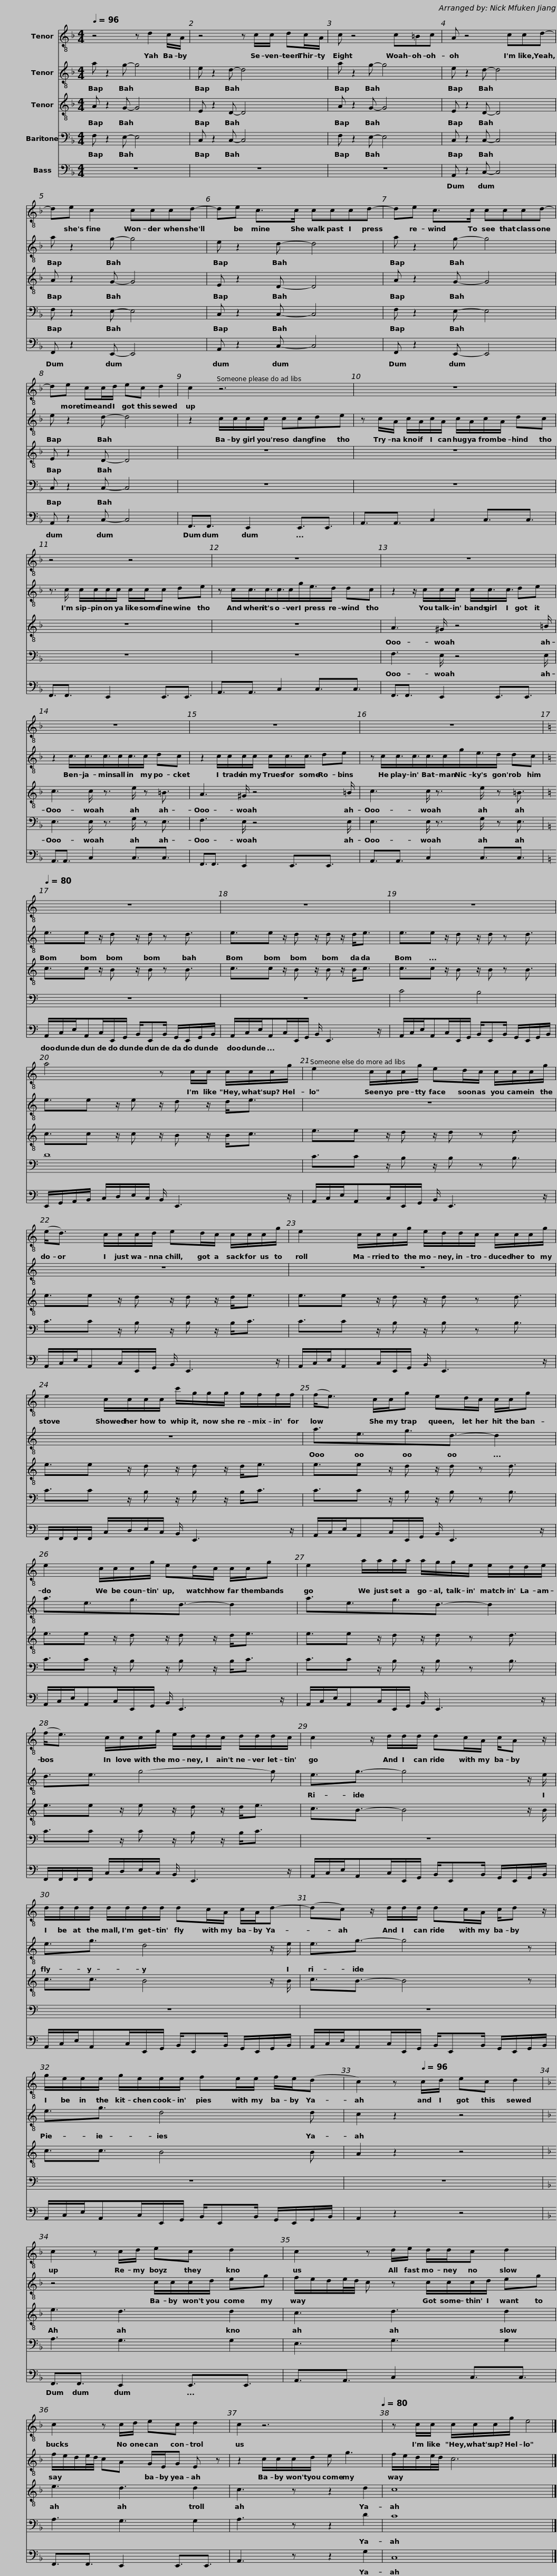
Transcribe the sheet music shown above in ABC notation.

X:1
%%score 1 2 3 4 5
L:1/8
Q:1/4=96
M:4/4
I:linebreak $
K:F
V:1 treble-8
V:2 treble-8
V:3 treble-8
V:4 bass
V:5 bass
V:1
 z4 z d2 c/A/ | z4 z c/c/ dc/A/ | c z4 c=Bc | A z4 ccd- | de c2 cccd- |$ %5
 de c>c cccd- | de c>c cccd- | de cc/d/ ec d2 | c2 z6 |$ z8 | %10
 z4 z4 | z8 |$ z8 | z8 | z8 |$ %15
 z8 |[K:C][Q:1/4=80] z8 | z8 |$ z8 | a4 z c/c/ c/c/c/g/ | %20
 e2 c/c/c/g/ ed/c/ c/c/c/g/ |$ (e<d) c/c/c/d/ ed/c/ c/c/c/g/ | e2 c/c/c/g/ e/d/d/c/ c/c/c/g/ |$ e2 c/c/c/c/ c'/g/g/g/ g/f/f/f/ | (f<e) c/c/g ed/c/ c/c/g | %25
 e2 c/c/c/g/ ed/c/ c/c/g |$ e2 a/a/a/a/ a/g/g/e/ e/d/d/e/ | (f<e) c/c/c/g/ e/d/d/c/ d/d/d/c/ | c2 z/ d/d/d/ dc/A/ c/A z/ |$ d/d/d/d/ d/d/d/d/ dc/A/ c/A/d- | %30
 (dc) z/ d/d/d/ dc/A/ c/d z/ | g/e/e/e/ g/e/e/e/ fe/e/ f/e/(d |$ c2) z[Q:1/4=96] c/d/ ec d2 |[K:F] c2 z c/d/ ec d2 | c2 z d/e/ d/d/c d2 | %35
 c2 z c/d/ ec d2 |$ c2 z6[Q:1/4=80] | z c/c/ c/c/c/g/ e4 |] %38
V:2
 a z2 g- g4 | e z2 d- d4 | a z2 g- g4 | e z2 d- d4 | a z2 g- g4 |$ %5
 e z2 d- d4 | a z2 g- g4 | e z2 d- d4 | z2 c/c/c/c/ ccde |$ z c/A/ c/A/c/A/ c/A/c/A/ dc | %10
 z3/2 c/ c/c/c/c/ c/c/c de | z c/c3/4c3/4c3/4c/g/e3/4d/ dc |$ z2 z/ c/c/c/ c/c3/4c3/4 de | z2 c3/4c3/4c3/4c/c3/4c/ dc | z2 c/c/c/c/ c/c3/4c3/4 de |$ %15
 z c/c3/4c3/4c3/4c/g/e3/4d/ dc |[K:C] e3/2e z/ d z/ d z d3/2 | e3/2e z/ d z/ d z/ d<e |$ e3/2e z/ d z/ d z d3/2 | e3/2e z/ e z/ d z/ d<e | %20
 z8 |$ z8 | z8 |$ z8 | a3/2e3/2g3/2d3/2- d2 | %25
 a3/2e3/2g3/2d3/2- d2 |$ a3/2e3/2g3/2d3/2- d2 | d3/2e3/2 g4- g | e3/2g3/2- g4 z/ e/ |$ e3/2g3/2 d4 z/ e/ | %30
 e3/2g3/2- g4 z | e3/2g3/2 d4 d |$ c2 z2 z4 |[K:F] z4 c/c/c/d/ eg | f/e/d/e/4d/4 c z c/c/c/d/ eg | %35
 f/e/d/e/4d/4 cA G/E/G E z |$ z2 c/c/c/d/ e g3 | f/e/d/e/4d/4 c6 |] %38
V:3
 A z2 G- G4 | E z2 D- D4 | A z2 G- G4 | E z2 D- D4 | A z2 G- G4 |$ %5
 E z2 D- D4 | A z2 G- G4 | E z2 D- D4 | z8 |$ z8 | %10
 z8 | z8 |$ A3 ^G/ z4 =B/ | c3 c/ z3/2 e/ z =B3/2 | A3 ^G/ z4 =B/ |$ %15
 c3 c/ z3/2 e/ z =B3/2 |[K:C] c3/2c z/ B z/ B z B3/2 | c3/2c z/ B z/ B z/ B<c |$ c3/2c z/ B z/ B z B3/2 | c3/2c z/ c z/ B z/ B<c | %20
 e3/2e z/ d z/ d z d3/2 |$ e3/2e z/ d z/ d z/ d<e | e3/2e z/ d z/ d z d3/2 |$ e3/2e z/ d z/ d z/ d<e | e3/2e z/ d z/ d z d3/2 | %25
 e3/2e z/ d z/ d z/ d<e |$ e3/2e z/ d z/ d z d3/2 | e3/2e z/ e z/ d z/ d<e | c3/2B3/2- B4 z/ B/ |$ c3/2c3/2 B4 z/ B/ | %30
 c3/2B3/2- B4 z | c3/2c3/2 B4 B |$ A2 z2 z4 |[K:F] e3 d3 d2 | c3 d3 d2 | %35
 e3 d3 d2 |$ c3 z z2 d2 | c8 |] %38
V:4
 F, z2 E,- E,4 | C, z2 C,- C,4 | F, z2 E,- E,4 | C, z2 C,- C,4 | F, z2 E,- E,4 |$ %5
 C, z2 C,- C,4 | F, z2 E,- E,4 | C, z2 C,- C,4 | z8 |$ z8 | %10
 z8 | z8 |$ F,3 E,/ z4 E,/ | E,3 E,/ z3/2 G,/ z E,3/2 | F,3 E,/ z4 E,/ |$ %15
 E,3 E,/ z3/2 G,/ z E,3/2 |[K:C] z8 | z8 |$ C4 B,4 | D8 | %20
 C3/2C z/ B, z/ B, z B,3/2 |$ C3/2C z/ B, z/ B, z/ B,<C | C3/2C z/ B, z/ B, z B,3/2 |$ C3/2C z/ B, z/ B, z/ B,<C | C3/2C z/ B, z/ B, z B,3/2 | %25
 C3/2C z/ B, z/ B, z/ B,<C |$ C3/2C z/ B, z/ B, z B,3/2 | C3/2C z/ C z/ B, z/ B,<C | z8 |$ z8 | %30
 z8 | z8 |$ z8 |[K:F] A,3 G,3 G,2 | E,3 G,3 G,2 | %35
 A,3 G,3 G,2 |$ A,3 z z2 D2 | C8 |] %38
V:5
 z8 | z8 | z8 | A,, z2 C,- C,4 | F,, z2 E,,- E,,4 |$ %5
 A,, z2 C,- C,4 | F,, z2 E,,- E,,4 | A,, z2 C,- C,4 | F,,3/2F,,3/2 E,,2 E,,3/2E,,3/2 |$ A,,3/2A,,3/2 C,2 C,3/2C,3/2 | %10
 F,,3/2F,,3/2 E,,2 E,,3/2E,,3/2 | A,,3/2A,,3/2 C,2 C,3/2C,3/2 |$ F,,3/2F,,3/2 E,,2 E,,3/2E,,3/2 | A,,3/2A,,3/2 C,2 C,3/2C,3/2 | F,,3/2F,,3/2 E,,2 E,,3/2E,,3/2 |$ %15
 A,,3/2A,,3/2 C,2 C,3/2C,3/2 |[K:C] A,,/C,/E,/A,,C,/E,,/G,,/ B,,/E,,B,,/ G,,/E,,/G,,/B,,/ | A,,/C,/E,/A,,C,/E,,/G,,/ B,,/ E,,3 z/ |$ A,,/C,/E,/A,,C,/E,,/G,,/ B,,/E,,B,,/ G,,/E,,/G,,/B,,/ | E,,/G,,/A,,/B,,/ C,/D,/E,/C,/ B,,/ E,,3 z/ | %20
 A,,/C,/E,/A,,C,/E,,/G,,/ B,,/ E,,3 z/ |$ A,,/C,/E,/A,,C,/E,,/G,,/ B,,/ E,,3 z/ | A,,/C,/E,/A,,C,/E,,/G,,/ B,,/ E,,3 z/ |$ F,,/F,,/F,,/F,,/ C,/D,/E,/C,/ B,,/ E,,3 z/ | A,,/C,/E,/A,,C,/E,,/G,,/ B,,/ E,,3 z/ | %25
 A,,/C,/E,/A,,C,/E,,/G,,/ B,,/ E,,3 z/ |$ A,,/C,/E,/A,,C,/E,,/G,,/ B,,/ E,,3 z/ | F,,/F,,/F,,/F,,/ C,/D,/E,/C,/ B,,/ E,,3 z/ | A,,/C,/E,/A,,C,/E,,/G,,/ B,,/E,,B,,/ G,,/E,,/G,,/B,,/ |$ A,,/C,/E,/A,,C,/E,,/G,,/ B,,/E,,B,,/ G,,/E,,/G,,/B,,/ | %30
 A,,/C,/E,/A,,C,/E,,/G,,/ B,,/E,,B,,/ G,,/E,,/G,,/B,,/ | A,,/C,/E,/A,,C,/E,,/G,,/ B,,/E,,B,,/ G,,/E,,/G,,/B,,/ |$ A,,2 z2 z4 |[K:F] F,,3/2F,,3/2 E,,2 E,,3/2E,,3/2 | A,,3/2A,,3/2 C,2 C,3/2C,3/2 | %35
 F,,3/2F,,3/2 E,,2 E,,3/2E,,3/2 |$ A,,3 z z2 G,2 | C,8 |] %38
